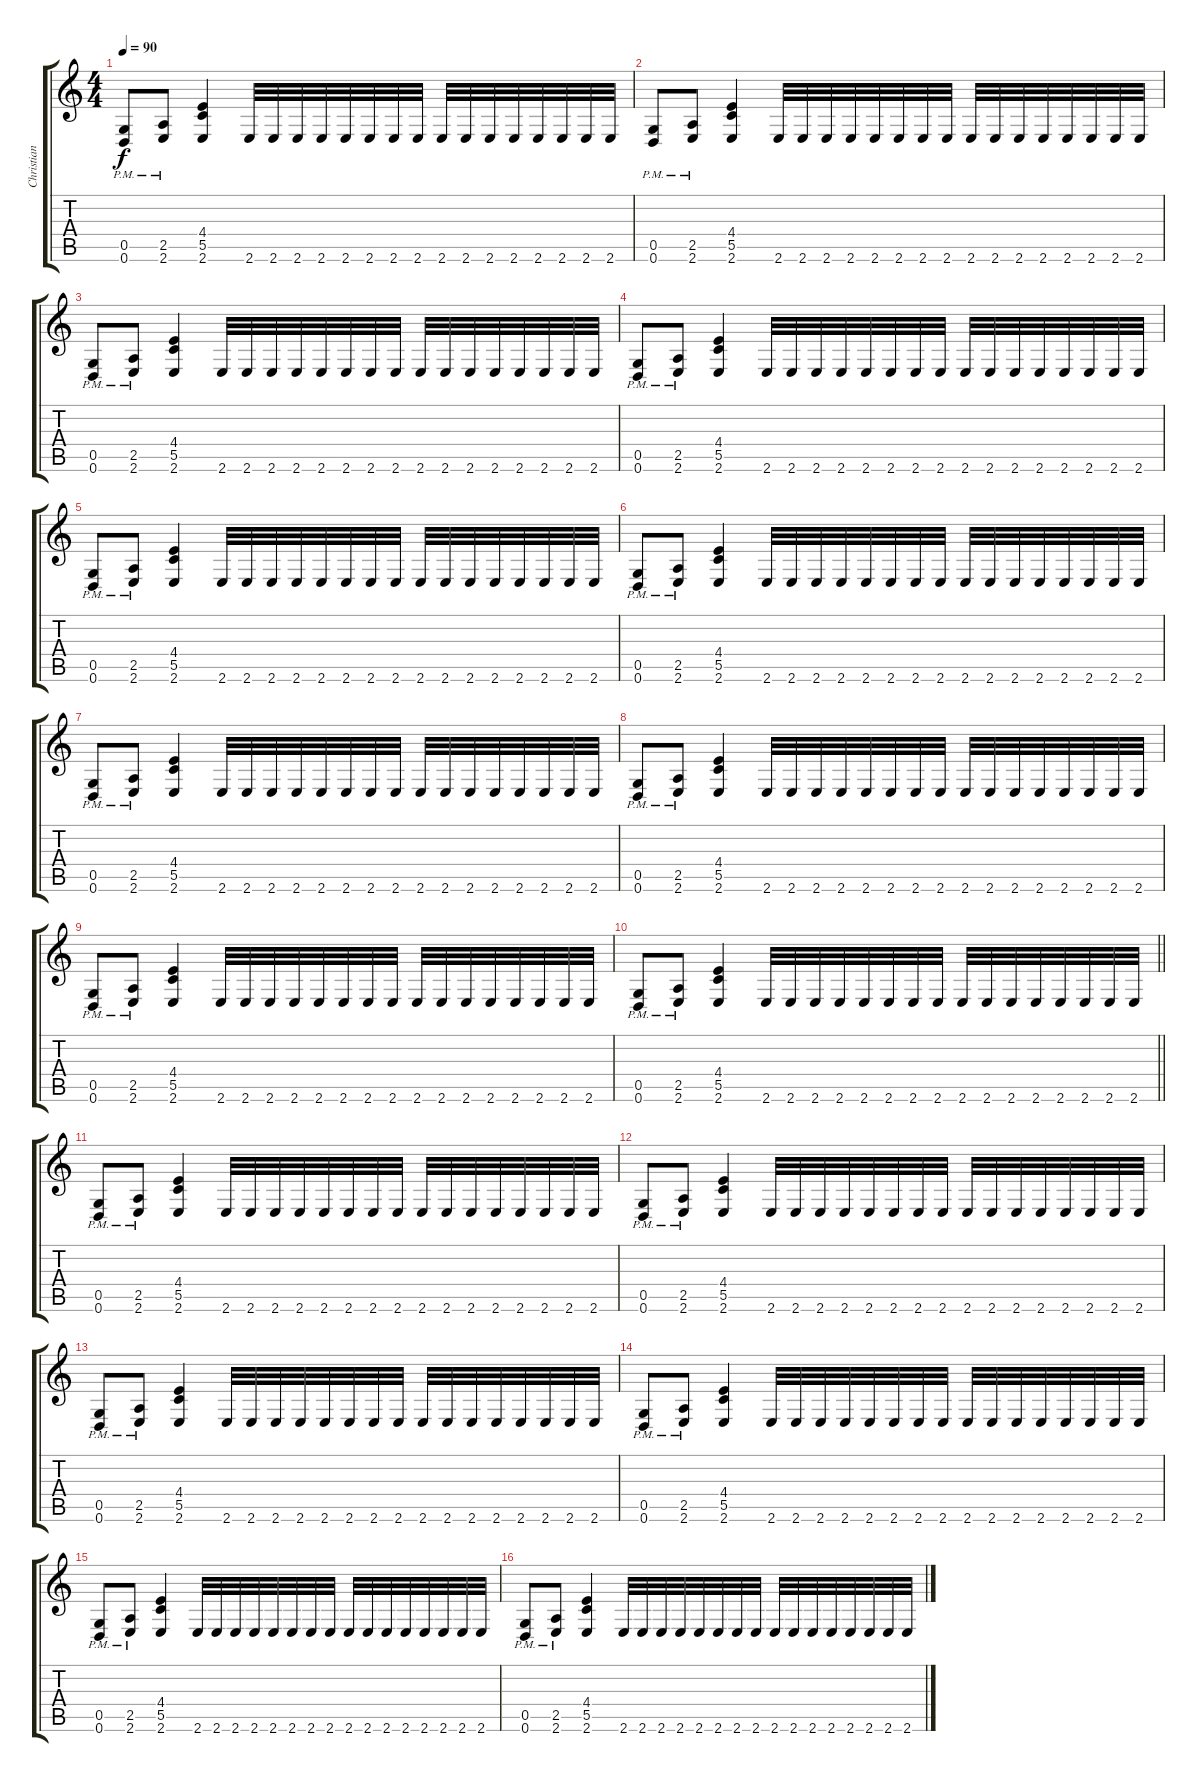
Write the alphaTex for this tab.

\track ("Christian Andreu" "Christian ") {instrument distortionguitar}
\staff {score tabs}
\tuning (D4 A3 F3 C3 G2 D2) {hide}
\ts (4 4)
\tempo 90
\clef g2
\ks c
(0.5{pm} 0.6{pm}).8{dy f} (2.5{pm} 2.6{pm}).8 (4.4 5.5 2.6).4 2.6.32 2.6.32 2.6.32 2.6.32 2.6.32 2.6.32 2.6.32 2.6.32 2.6.32 2.6.32 2.6.32 2.6.32 2.6.32 2.6.32 2.6.32 2.6.32 |
(0.5{pm} 0.6{pm}).8 (2.5{pm} 2.6{pm}).8 (4.4 5.5 2.6).4 2.6.32 2.6.32 2.6.32 2.6.32 2.6.32 2.6.32 2.6.32 2.6.32 2.6.32 2.6.32 2.6.32 2.6.32 2.6.32 2.6.32 2.6.32 2.6.32 |
(0.5{pm} 0.6{pm}).8 (2.5{pm} 2.6{pm}).8 (4.4 5.5 2.6).4 2.6.32 2.6.32 2.6.32 2.6.32 2.6.32 2.6.32 2.6.32 2.6.32 2.6.32 2.6.32 2.6.32 2.6.32 2.6.32 2.6.32 2.6.32 2.6.32 |
(0.5{pm} 0.6{pm}).8 (2.5{pm} 2.6{pm}).8 (4.4 5.5 2.6).4 2.6.32 2.6.32 2.6.32 2.6.32 2.6.32 2.6.32 2.6.32 2.6.32 2.6.32 2.6.32 2.6.32 2.6.32 2.6.32 2.6.32 2.6.32 2.6.32 |
(0.5{pm} 0.6{pm}).8 (2.5{pm} 2.6{pm}).8 (4.4 5.5 2.6).4 2.6.32 2.6.32 2.6.32 2.6.32 2.6.32 2.6.32 2.6.32 2.6.32 2.6.32 2.6.32 2.6.32 2.6.32 2.6.32 2.6.32 2.6.32 2.6.32 |
(0.5{pm} 0.6{pm}).8 (2.5{pm} 2.6{pm}).8 (4.4 5.5 2.6).4 2.6.32 2.6.32 2.6.32 2.6.32 2.6.32 2.6.32 2.6.32 2.6.32 2.6.32 2.6.32 2.6.32 2.6.32 2.6.32 2.6.32 2.6.32 2.6.32 |
(0.5{pm} 0.6{pm}).8 (2.5{pm} 2.6{pm}).8 (4.4 5.5 2.6).4 2.6.32 2.6.32 2.6.32 2.6.32 2.6.32 2.6.32 2.6.32 2.6.32 2.6.32 2.6.32 2.6.32 2.6.32 2.6.32 2.6.32 2.6.32 2.6.32 |
(0.5{pm} 0.6{pm}).8 (2.5{pm} 2.6{pm}).8 (4.4 5.5 2.6).4 2.6.32 2.6.32 2.6.32 2.6.32 2.6.32 2.6.32 2.6.32 2.6.32 2.6.32 2.6.32 2.6.32 2.6.32 2.6.32 2.6.32 2.6.32 2.6.32 |
(0.5{pm} 0.6{pm}).8 (2.5{pm} 2.6{pm}).8 (4.4 5.5 2.6).4 2.6.32 2.6.32 2.6.32 2.6.32 2.6.32 2.6.32 2.6.32 2.6.32 2.6.32 2.6.32 2.6.32 2.6.32 2.6.32 2.6.32 2.6.32 2.6.32 |
\barLineRight lightlight
(0.5{pm} 0.6{pm}).8 (2.5{pm} 2.6{pm}).8 (4.4 5.5 2.6).4 2.6.32 2.6.32 2.6.32 2.6.32 2.6.32 2.6.32 2.6.32 2.6.32 2.6.32 2.6.32 2.6.32 2.6.32 2.6.32 2.6.32 2.6.32 2.6.32 |
(0.5{pm} 0.6{pm}).8 (2.5{pm} 2.6{pm}).8 (4.4 5.5 2.6).4 2.6.32 2.6.32 2.6.32 2.6.32 2.6.32 2.6.32 2.6.32 2.6.32 2.6.32 2.6.32 2.6.32 2.6.32 2.6.32 2.6.32 2.6.32 2.6.32 |
(0.5{pm} 0.6{pm}).8 (2.5{pm} 2.6{pm}).8 (4.4 5.5 2.6).4 2.6.32 2.6.32 2.6.32 2.6.32 2.6.32 2.6.32 2.6.32 2.6.32 2.6.32 2.6.32 2.6.32 2.6.32 2.6.32 2.6.32 2.6.32 2.6.32 |
(0.5{pm} 0.6{pm}).8 (2.5{pm} 2.6{pm}).8 (4.4 5.5 2.6).4 2.6.32 2.6.32 2.6.32 2.6.32 2.6.32 2.6.32 2.6.32 2.6.32 2.6.32 2.6.32 2.6.32 2.6.32 2.6.32 2.6.32 2.6.32 2.6.32 |
(0.5{pm} 0.6{pm}).8 (2.5{pm} 2.6{pm}).8 (4.4 5.5 2.6).4 2.6.32 2.6.32 2.6.32 2.6.32 2.6.32 2.6.32 2.6.32 2.6.32 2.6.32 2.6.32 2.6.32 2.6.32 2.6.32 2.6.32 2.6.32 2.6.32 |
(0.5{pm} 0.6{pm}).8 (2.5{pm} 2.6{pm}).8 (4.4 5.5 2.6).4 2.6.32 2.6.32 2.6.32 2.6.32 2.6.32 2.6.32 2.6.32 2.6.32 2.6.32 2.6.32 2.6.32 2.6.32 2.6.32 2.6.32 2.6.32 2.6.32 |
(0.5{pm} 0.6{pm}).8 (2.5{pm} 2.6{pm}).8 (4.4 5.5 2.6).4 2.6.32 2.6.32 2.6.32 2.6.32 2.6.32 2.6.32 2.6.32 2.6.32 2.6.32 2.6.32 2.6.32 2.6.32 2.6.32 2.6.32 2.6.32 2.6.32
